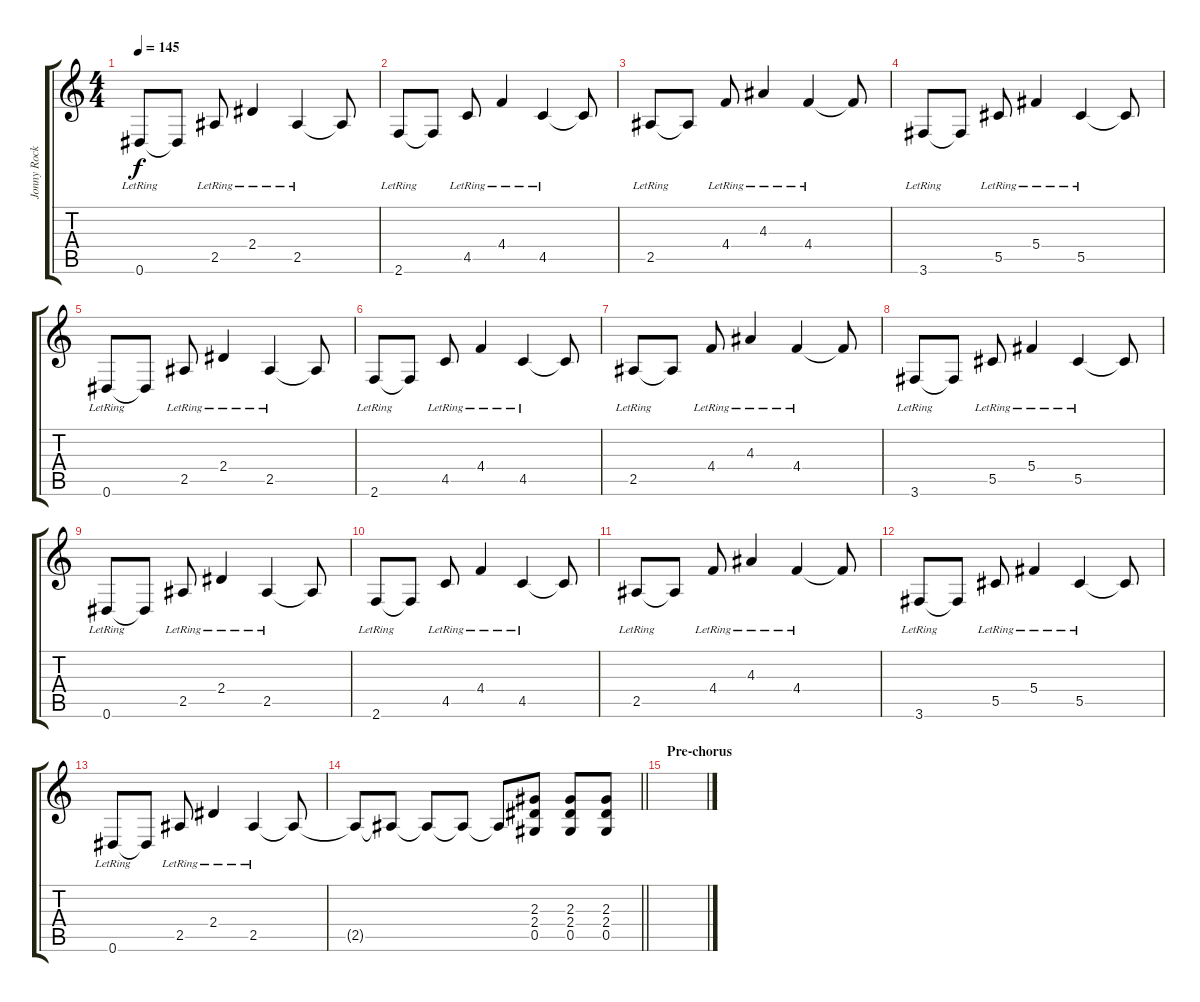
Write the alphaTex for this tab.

\track ("Jonny Rocker" "Jonny Rock") {instrument distortionguitar}
\staff {score tabs}
\tuning (Eb4 Bb3 Gb3 Db3 Ab2 Eb2) {hide}
\ts (4 4)
\tempo 145
\clef g2
\ks c
0.6{lr}.8{dy f} 0.6{t}.8 2.5{lr}.8 2.4{lr}.4 2.5{lr}.4 2.5{t}.8 |
2.6{lr}.8 2.6{t}.8 4.5{lr}.8 4.4{lr}.4 4.5{lr}.4 4.5{t}.8 |
2.5{lr}.8 2.5{t}.8 4.4{lr}.8 4.3{lr}.4 4.4{lr}.4 4.4{t}.8 |
3.6{lr}.8 3.6{t}.8 5.5{lr}.8 5.4{lr}.4 5.5{lr}.4 5.5{t}.8 |
0.6{lr}.8 0.6{t}.8 2.5{lr}.8 2.4{lr}.4 2.5{lr}.4 2.5{t}.8 |
2.6{lr}.8 2.6{t}.8 4.5{lr}.8 4.4{lr}.4 4.5{lr}.4 4.5{t}.8 |
2.5{lr}.8 2.5{t}.8 4.4{lr}.8 4.3{lr}.4 4.4{lr}.4 4.4{t}.8 |
3.6{lr}.8 3.6{t}.8 5.5{lr}.8 5.4{lr}.4 5.5{lr}.4 5.5{t}.8 |
0.6{lr}.8 0.6{t}.8 2.5{lr}.8 2.4{lr}.4 2.5{lr}.4 2.5{t}.8 |
2.6{lr}.8 2.6{t}.8 4.5{lr}.8 4.4{lr}.4 4.5{lr}.4 4.5{t}.8 |
2.5{lr}.8 2.5{t}.8 4.4{lr}.8 4.3{lr}.4 4.4{lr}.4 4.4{t}.8 |
3.6{lr}.8 3.6{t}.8 5.5{lr}.8 5.4{lr}.4 5.5{lr}.4 5.5{t}.8 |
0.6{lr}.8 0.6{t}.8 2.5{lr}.8 2.4{lr}.4 2.5{lr}.4 2.5{t}.8 |
\barLineRight lightlight
2.5{t}.8 2.5{t}.8 2.5{t}.8 2.5{t}.8 2.5{t}.8 (2.3 2.4 0.5).8{volume 13 instrument distortionguitar} (2.3 2.4 0.5).8 (2.3 2.4 0.5).8 |
\section ("" "Pre-chorus")
